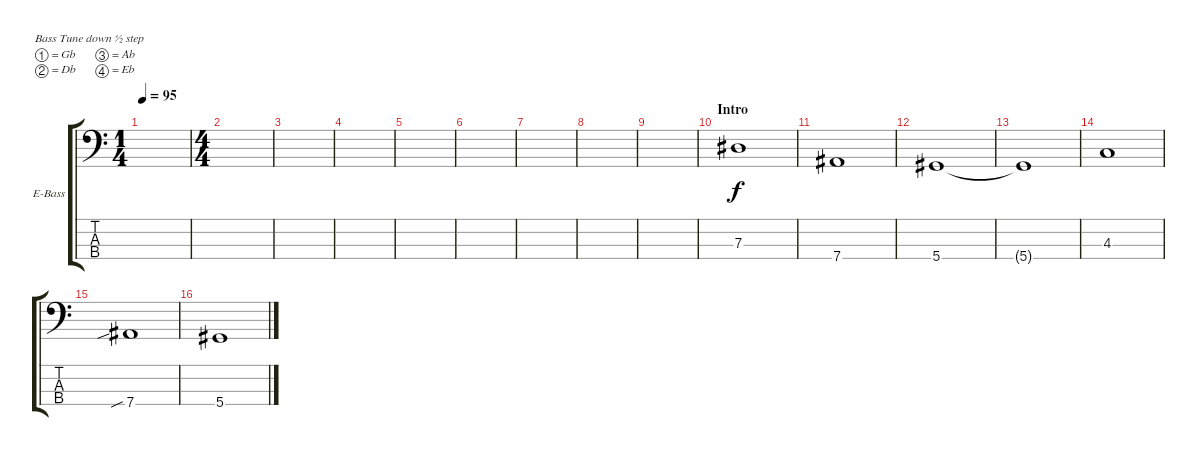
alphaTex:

\defaultSystemsLayout 4
\bracketExtendMode groupsimilarinstruments
\firstSystemTrackNameOrientation horizontal
\otherSystemsTrackNameOrientation horizontal
\track ("Bass [Ryota]" "E-Bass") {instrument electricbassfinger}
\staff {score tabs}
\tuning (Gb2 Db2 Ab1 Eb1)
\ts (1 4)
\tempo 95
\clef f4
\scale
0.395904
\ks c
|
\ts (4 4)
\scale
0.395904 |
\scale
0.208191 |
\scale
0.333333 |
\scale
0.333333 |
\scale
0.333333 |
\scale
0.333333 |
\scale
0.333333 |
\scale
0.333333 |
\section ("" "Intro")
\scale
0.333333 7.3.1 |
\scale
0.333333 7.4.1 |
\scale
0.333333 5.4.1 |
\scale
0.333333 5.4{t}.1 |
\scale
0.333333 4.3.1 |
\scale
0.333333 7.4{sib}.1 |
\scale
0.333333 5.4.1
